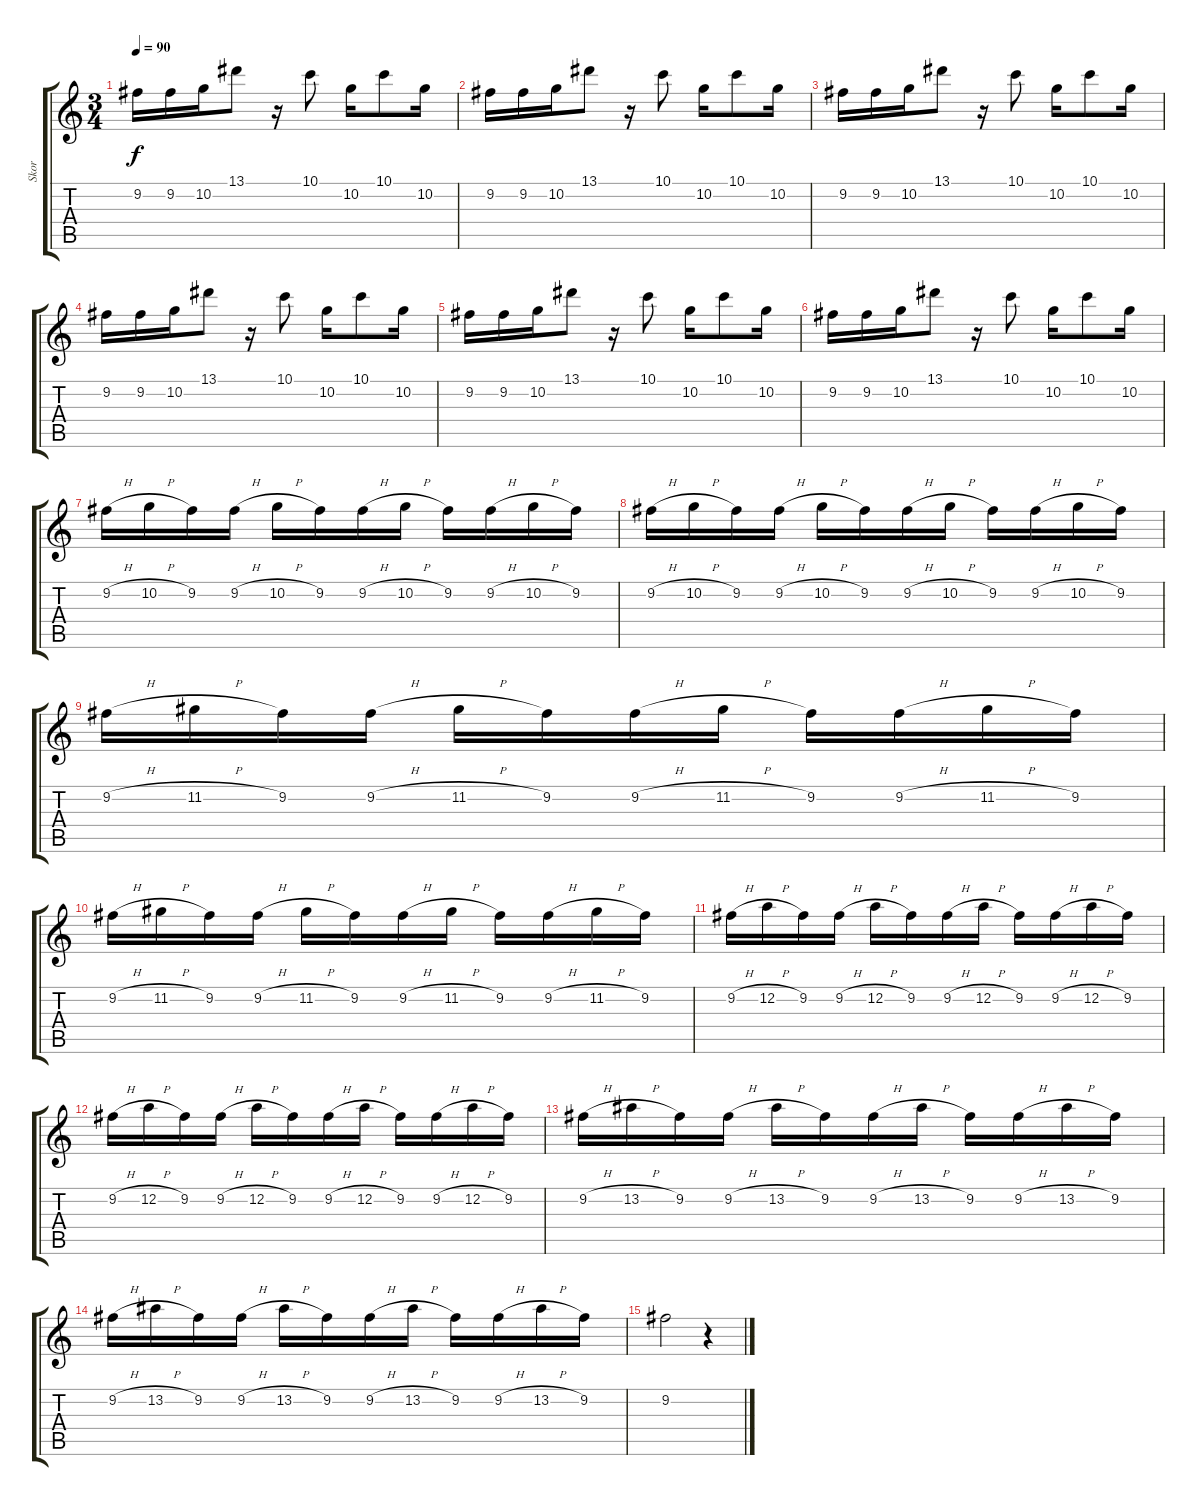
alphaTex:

\track ("Skor" "Skor") {instrument acousticguitarsteel}
\staff {score tabs}
\tuning (D4 A3 F3 C3 G2 C2) {hide}
\ts (3 4)
\tempo 90
\clef g2
\ks c
9.2.16{dy f} 9.2.16 10.2.16 13.1.8 r.16 10.1.8 10.2.16 10.1.8 10.2.16 |
9.2.16 9.2.16 10.2.16 13.1.8 r.16 10.1.8 10.2.16 10.1.8 10.2.16 |
9.2.16 9.2.16 10.2.16 13.1.8 r.16 10.1.8 10.2.16 10.1.8 10.2.16 |
9.2.16 9.2.16 10.2.16 13.1.8 r.16 10.1.8 10.2.16 10.1.8 10.2.16 |
9.2.16 9.2.16 10.2.16 13.1.8 r.16 10.1.8 10.2.16 10.1.8 10.2.16 |
9.2.16 9.2.16 10.2.16 13.1.8 r.16 10.1.8 10.2.16 10.1.8 10.2.16 |
9.2{h}.16 10.2{h}.16 9.2.16 9.2{h}.16 10.2{h}.16 9.2.16 9.2{h}.16 10.2{h}.16 9.2.16 9.2{h}.16 10.2{h}.16 9.2.16 |
9.2{h}.16 10.2{h}.16 9.2.16 9.2{h}.16 10.2{h}.16 9.2.16 9.2{h}.16 10.2{h}.16 9.2.16 9.2{h}.16 10.2{h}.16 9.2.16 |
9.2{h}.16 11.2{h}.16 9.2.16 9.2{h}.16 11.2{h}.16 9.2.16 9.2{h}.16 11.2{h}.16 9.2.16 9.2{h}.16 11.2{h}.16 9.2.16 |
9.2{h}.16 11.2{h}.16 9.2.16 9.2{h}.16 11.2{h}.16 9.2.16 9.2{h}.16 11.2{h}.16 9.2.16 9.2{h}.16 11.2{h}.16 9.2.16 |
9.2{h}.16 12.2{h}.16 9.2.16 9.2{h}.16 12.2{h}.16 9.2.16 9.2{h}.16 12.2{h}.16 9.2.16 9.2{h}.16 12.2{h}.16 9.2.16 |
9.2{h}.16 12.2{h}.16 9.2.16 9.2{h}.16 12.2{h}.16 9.2.16 9.2{h}.16 12.2{h}.16 9.2.16 9.2{h}.16 12.2{h}.16 9.2.16 |
9.2{h}.16 13.2{h}.16 9.2.16 9.2{h}.16 13.2{h}.16 9.2.16 9.2{h}.16 13.2{h}.16 9.2.16 9.2{h}.16 13.2{h}.16 9.2.16 |
9.2{h}.16 13.2{h}.16 9.2.16 9.2{h}.16 13.2{h}.16 9.2.16 9.2{h}.16 13.2{h}.16 9.2.16 9.2{h}.16 13.2{h}.16 9.2.16 |
9.2.2 r.4
